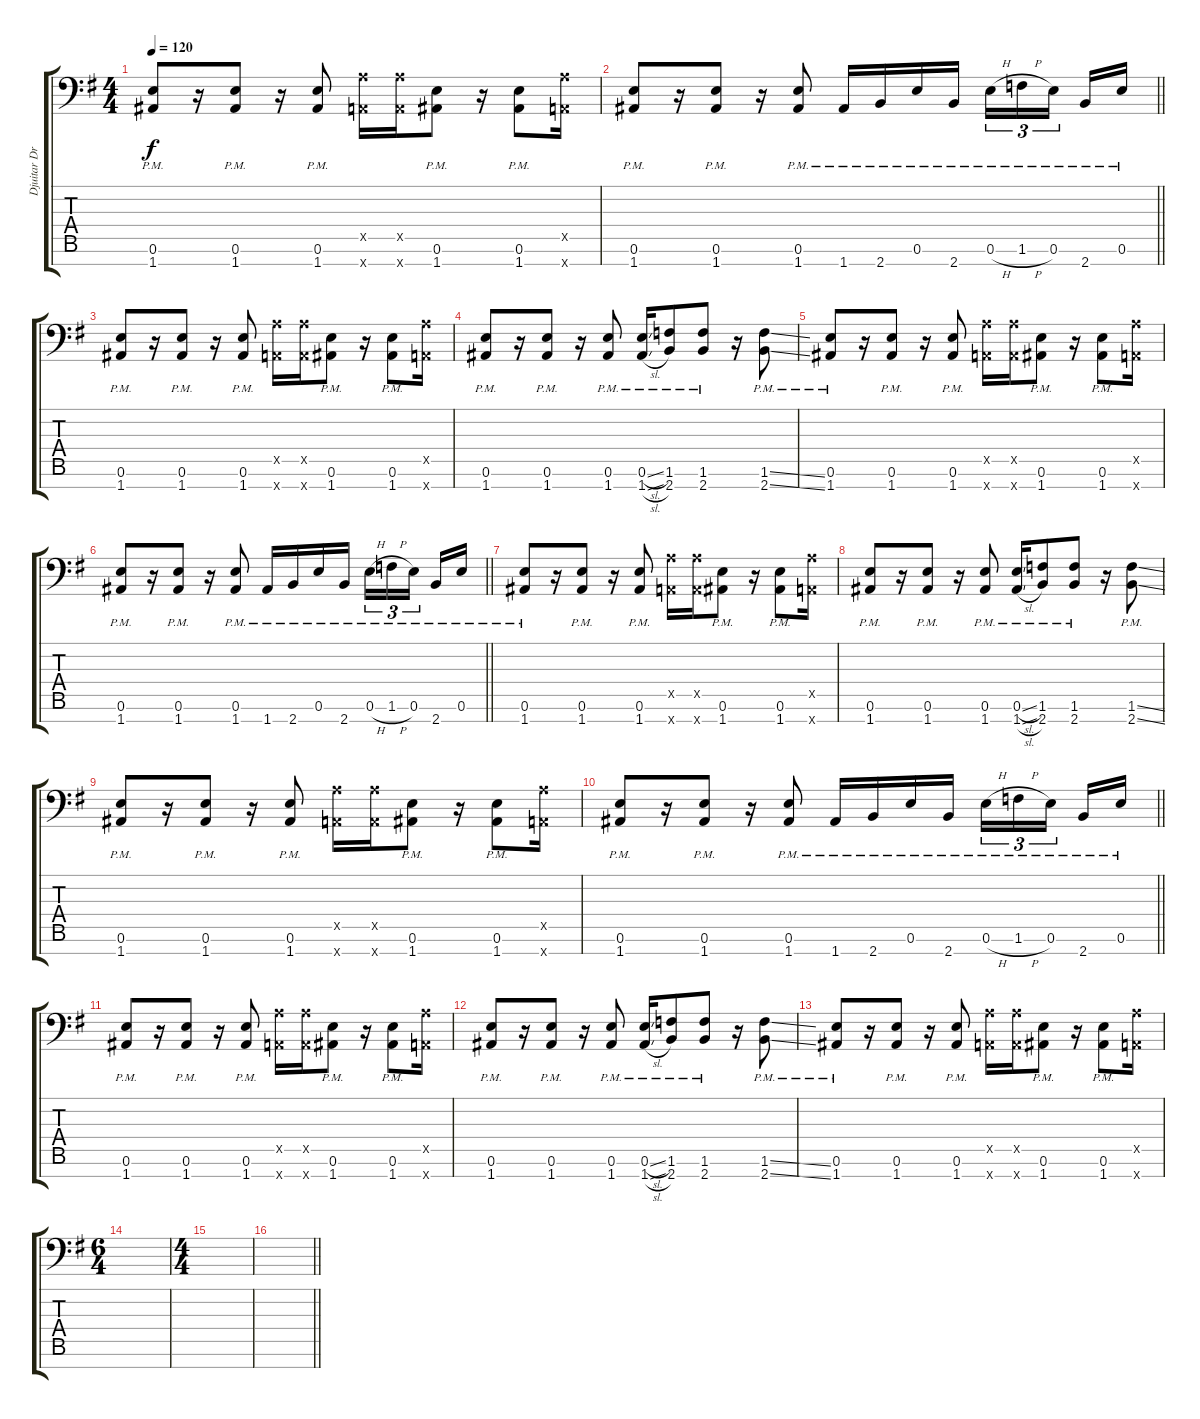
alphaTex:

\track ("Djuitar Dropped A" "Djuitar Dr") {instrument distortionguitar}
\staff {score tabs}
\tuning (E4 B3 G3 D3 A2 E2 A1) {hide}
\ts (4 4)
\tempo 120
\clef f4
\ks eminor
(0.6{pm} 1.7{pm}).8{dy f} r.16 (0.6{pm} 1.7{pm}).8 r.16 (0.6{pm} 1.7{pm}).8 (0.5{x} 0.7{x}).16 (0.5{x} 0.7{x}).16 (0.6{pm} 1.7{pm}).8 r.16 (0.6{pm} 1.7{pm}).8 (0.5{x} 0.7{x}).16 |
\barLineRight lightlight
(0.6{pm} 1.7{pm}).8 r.16 (0.6{pm} 1.7{pm}).8 r.16 (0.6{pm} 1.7{pm}).8 1.7{pm}.16 2.7{pm}.16 0.6{pm}.16 2.7{pm}.16 0.6{h pm}.16{tu (3 2)} 1.6{h pm}.16{tu (3 2)} 0.6{pm}.16{tu (3 2) beam splitsecondary} 2.7{pm}.16 0.6{pm}.16 |
(0.6{pm} 1.7{pm}).8 r.16 (0.6{pm} 1.7{pm}).8 r.16 (0.6{pm} 1.7{pm}).8 (0.5{x} 0.7{x}).16 (0.5{x} 0.7{x}).16 (0.6{pm} 1.7{pm}).8 r.16 (0.6{pm} 1.7{pm}).8 (0.5{x} 0.7{x}).16 |
(0.6{pm} 1.7{pm}).8 r.16 (0.6{pm} 1.7{pm}).8 r.16 (0.6{pm} 1.7{pm}).8 (0.6{sl pm} 1.7{sl pm}).16 (1.6{pm} 2.7{pm}).8 (1.6{pm} 2.7{pm}).8 r.16 (1.6{ss pm} 2.7{ss pm}).8 |
(0.6{pm} 1.7{pm}).8 r.16 (0.6{pm} 1.7{pm}).8 r.16 (0.6{pm} 1.7{pm}).8 (0.5{x} 0.7{x}).16 (0.5{x} 0.7{x}).16 (0.6{pm} 1.7{pm}).8 r.16 (0.6{pm} 1.7{pm}).8 (0.5{x} 0.7{x}).16 |
\barLineRight lightlight
(0.6{pm} 1.7{pm}).8 r.16 (0.6{pm} 1.7{pm}).8 r.16 (0.6{pm} 1.7{pm}).8 1.7{pm}.16 2.7{pm}.16 0.6{pm}.16 2.7{pm}.16 0.6{h pm}.16{tu (3 2)} 1.6{h pm}.16{tu (3 2)} 0.6{pm}.16{tu (3 2) beam splitsecondary} 2.7{pm}.16 0.6{pm}.16 |
(0.6{pm} 1.7{pm}).8 r.16 (0.6{pm} 1.7{pm}).8 r.16 (0.6{pm} 1.7{pm}).8 (0.5{x} 0.7{x}).16 (0.5{x} 0.7{x}).16 (0.6{pm} 1.7{pm}).8 r.16 (0.6{pm} 1.7{pm}).8 (0.5{x} 0.7{x}).16 |
(0.6{pm} 1.7{pm}).8 r.16 (0.6{pm} 1.7{pm}).8 r.16 (0.6{pm} 1.7{pm}).8 (0.6{sl pm} 1.7{sl pm}).16 (1.6{pm} 2.7{pm}).8 (1.6{pm} 2.7{pm}).8 r.16 (1.6{ss pm} 2.7{ss pm}).8 |
(0.6{pm} 1.7{pm}).8 r.16 (0.6{pm} 1.7{pm}).8 r.16 (0.6{pm} 1.7{pm}).8 (0.5{x} 0.7{x}).16 (0.5{x} 0.7{x}).16 (0.6{pm} 1.7{pm}).8 r.16 (0.6{pm} 1.7{pm}).8 (0.5{x} 0.7{x}).16 |
\barLineRight lightlight
(0.6{pm} 1.7{pm}).8 r.16 (0.6{pm} 1.7{pm}).8 r.16 (0.6{pm} 1.7{pm}).8 1.7{pm}.16 2.7{pm}.16 0.6{pm}.16 2.7{pm}.16 0.6{h pm}.16{tu (3 2)} 1.6{h pm}.16{tu (3 2)} 0.6{pm}.16{tu (3 2) beam splitsecondary} 2.7{pm}.16 0.6{pm}.16 |
(0.6{pm} 1.7{pm}).8 r.16 (0.6{pm} 1.7{pm}).8 r.16 (0.6{pm} 1.7{pm}).8 (0.5{x} 0.7{x}).16 (0.5{x} 0.7{x}).16 (0.6{pm} 1.7{pm}).8 r.16 (0.6{pm} 1.7{pm}).8 (0.5{x} 0.7{x}).16 |
(0.6{pm} 1.7{pm}).8 r.16 (0.6{pm} 1.7{pm}).8 r.16 (0.6{pm} 1.7{pm}).8 (0.6{sl pm} 1.7{sl pm}).16 (1.6{pm} 2.7{pm}).8 (1.6{pm} 2.7{pm}).8 r.16 (1.6{ss pm} 2.7{ss pm}).8 |
(0.6{pm} 1.7{pm}).8 r.16 (0.6{pm} 1.7{pm}).8 r.16 (0.6{pm} 1.7{pm}).8 (0.5{x} 0.7{x}).16 (0.5{x} 0.7{x}).16 (0.6{pm} 1.7{pm}).8 r.16 (0.6{pm} 1.7{pm}).8 (0.5{x} 0.7{x}).16 |
\ts (6 4)
|
\ts (4 4)
|
\barLineRight lightlight
